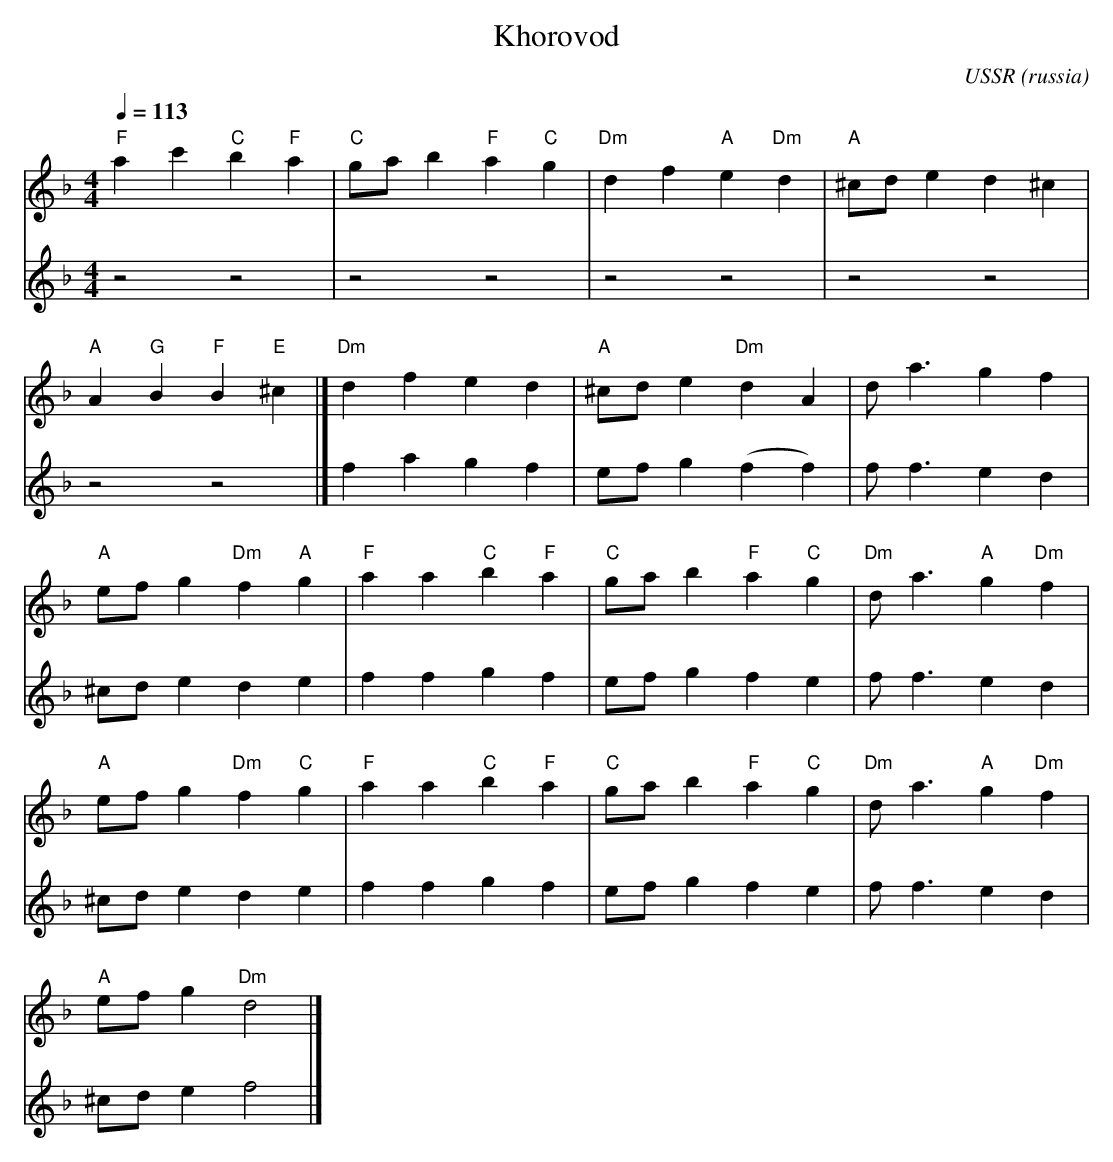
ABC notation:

X:1
T:Khorovod
O:russia
C:USSR
M:4/4
L:1/8
Q:1/4=113
K:Dm
V:1
"F" a2 c'2 "C" b2 "F" a2 |"C" ga b2 "F" a2 "C" g2 |"Dm" d2 f2 "A" e2 "Dm" d2 |"A" ^cd e2 d2 ^c2 |
"A" A2 "G" B2 "F" B2 "E" ^c2 |]"Dm" d2 f2 e2 d2 |"A" ^cd e2 "Dm" d2 A2 |da3 g2 f2 |
"A" ef g2 "Dm" f2 "A" g2 |"F" a2 a2 "C" b2 "F" a2 |"C" ga b2 "F" a2 "C" g2 |"Dm" da3 "A" g2 "Dm" f2 |
"A" ef g2 "Dm" f2 "C" g2 |"F" a2 a2 "C" b2 "F" a2 |"C" ga b2 "F" a2 "C" g2 |"Dm" da3 "A" g2 "Dm" f2 |
"A" ef g2 "Dm" d4 |]
V:2          %Boventerts
K:F
z4 z4 |z4 z4 |z4 z4 |z4 z4 |
z4 z4 |]f2 a2 g2 f2 |ef g2 (f2 f2) |ff3 e2 d2 |
^cd e2 d2 e2 |f2 f2 g2 f2 |ef g2 f2 e2 |ff3 e2 d2 |
^cd e2 d2 e2 |f2 f2 g2 f2 |ef g2 f2 e2 |ff3 e2 d2 |
^cd e2 f4 |]
